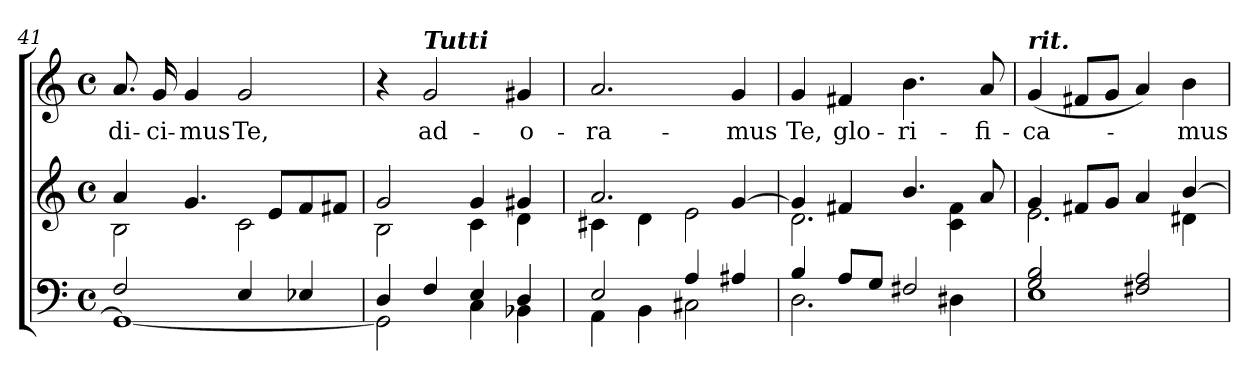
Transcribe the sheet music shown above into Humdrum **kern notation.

**kern	**kern	**kern	**text
*part2	*part2	*part1	*part1
*staff3	*staff2	*staff1	*staff1
!!LO:PB:g=z
*clefF4	*clefG2	*clefG2	*
*k[]	*k[]	*k[]	*
*C:	*C:	*C:	*
*M4/4	*M4/4	*M4/4	*
*met(c)	*met(c)	*met(c)	*
=41	=41	=41	=41
*^	*^	*	*
!	!	!	!	!	!LO:LY:b
2F/	1GG_	4a/	2B\	8.a/	-di-
!	!	!	!	!	!LO:LY:b
.	.	.	.	16g/	-ci-
!	!	!	!	!	!LO:LY:b
.	.	4.g/	.	4g/	-mus
!	!	!	!	!	!LO:LY:b
4E/	.	.	2c\	2g/	Te,
.	.	8e/L	.	.	.
4E-X/	.	8f/	.	.	.
.	.	8f#X/J	.	.	.
=42	=42	=42	=42	=42	=42
4D/	2GG\]	2g/	2B\	4r	.
!	!	!	!	!LO:TX:a:Bi:t=Tutti	!
!	!	!	!	!	!LO:LY:b
4F/	.	.	.	2g/	ad-
4E/	4C\	4g/	4c\	.	.
!	!	!	!	!	!LO:LY:b
4D/	4BB-X\	4g#X/	4d\	4g#X/	-o-
=43	=43	=43	=43	=43	=43
!	!	!	!	!	!LO:LY:b
2E/	4AA\	2.a/	4c#X\	2.a/	-ra-
.	4BB\	.	4d\	.	.
4A/	2C#X\	.	2e\	.	.
!	!	!	!	!	!LO:LY:b
4A#X/	.	[>4g/	.	4g/	-mus
=44	=44	=44	=44	=44	=44
!	!	!	!	!	!LO:LY:b
4B/	2.D\	4g/]	2.d\	4g/	Te,
!	!	!	!	!	!LO:LY:b
8A/L	.	4f#X/	.	4f#X/	glo-
8G/J	.	.	.	.	.
!	!	!	!	!	!LO:LY:b
2F#X/	.	4.b/	.	4.b\	-ri-
.	4D#X\	.	4c\ 4f#\	.	.
!	!	!	!	!	!LO:LY:b
.	.	8a/	.	8a/	-fi-
=45	=45	=45	=45	=45	=45
!	!	!	!	!LO:TX:a:Bi:t=rit.	!
!	!	!	!	!	!LO:LY:b
2G/ 2B/	1E	4g/	2.e\	(<4g/	-ca-
.	.	8f#X/L	.	8f#X/L	.
.	.	8g/J	.	8g/J	.
2F#X/ 2A/	.	4a/	.	4a/)	.
!	!	!	!	!	!LO:LY:b
.	.	[>4b/	4d#X\	4b\	-mus
*v	*v	*	*	*	*
*	*v	*v	*	*
=	=	=	=
*-	*-	*-	*-
